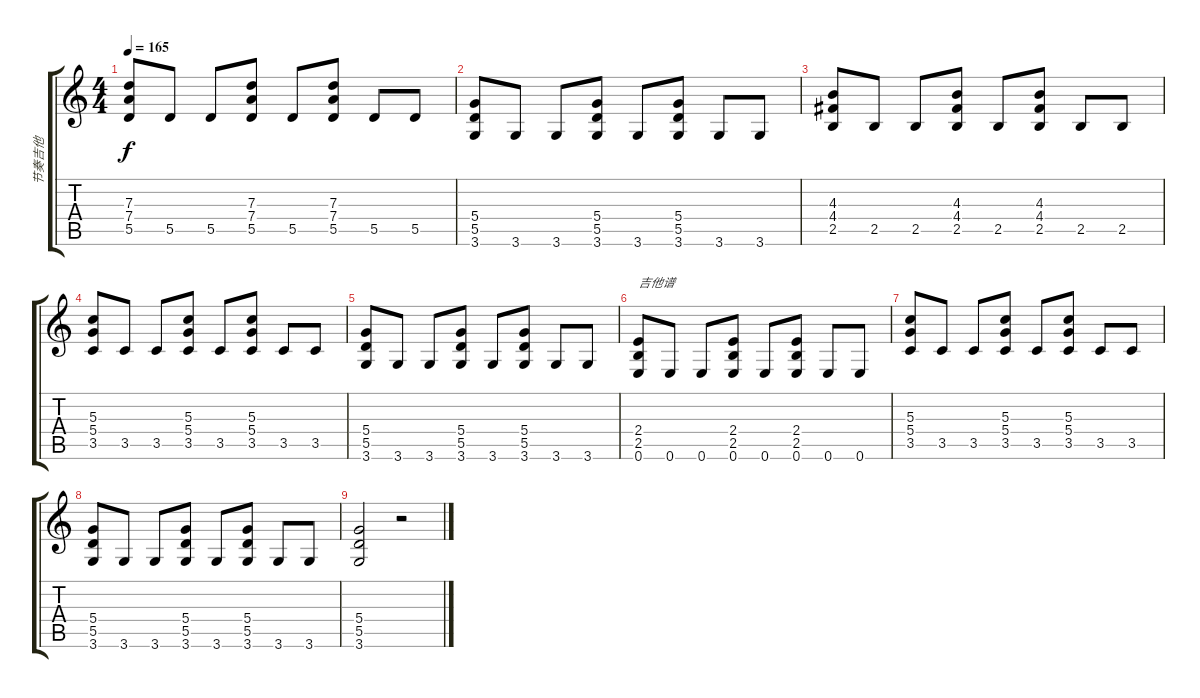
\track ("节奏吉他" "节奏吉他") {instrument distortionguitar}
\staff {score tabs}
\tuning (E4 B3 G3 D3 A2 E2) {hide}
\ts (4 4)
\tempo 165
\clef g2
\ks c
(7.3 7.4 5.5).8{dy f} 5.5.8 5.5.8 (7.3 7.4 5.5).8 5.5.8 (7.3 7.4 5.5).8 5.5.8 5.5.8 |
(5.4 5.5 3.6).8 3.6.8 3.6.8 (5.4 5.5 3.6).8 3.6.8 (5.4 5.5 3.6).8 3.6.8 3.6.8 |
(4.3 4.4 2.5).8 2.5.8 2.5.8 (4.3 4.4 2.5).8 2.5.8 (4.3 4.4 2.5).8 2.5.8 2.5.8 |
(5.3 5.4 3.5).8 3.5.8 3.5.8 (5.3 5.4 3.5).8 3.5.8 (5.3 5.4 3.5).8 3.5.8 3.5.8 |
(5.4 5.5 3.6).8 3.6.8 3.6.8 (5.4 5.5 3.6).8 3.6.8 (5.4 5.5 3.6).8 3.6.8 3.6.8 |
(2.4 2.5 0.6).8{txt "吉他谱"} 0.6.8 0.6.8 (2.4 2.5 0.6).8 0.6.8 (2.4 2.5 0.6).8 0.6.8 0.6.8 |
(5.3 5.4 3.5).8 3.5.8 3.5.8 (5.3 5.4 3.5).8 3.5.8 (5.3 5.4 3.5).8 3.5.8 3.5.8 |
(5.4 5.5 3.6).8 3.6.8 3.6.8 (5.4 5.5 3.6).8 3.6.8 (5.4 5.5 3.6).8 3.6.8 3.6.8 |
(5.4 5.5 3.6).2 r.2
